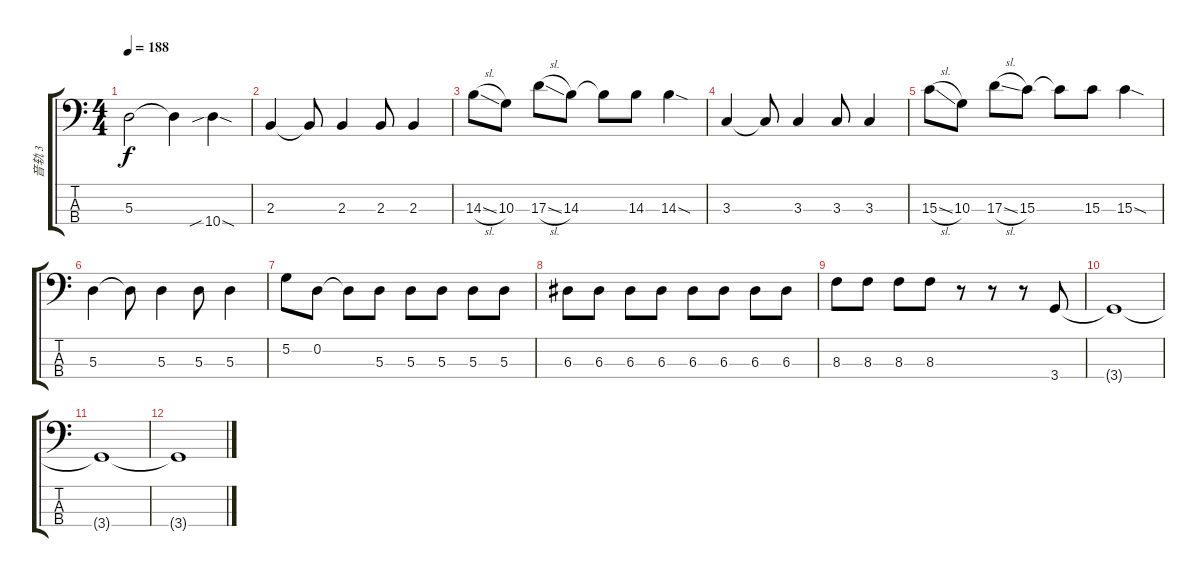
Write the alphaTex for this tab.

\track ("音轨 3" "音轨 3") {instrument electricbassfinger}
\staff {score tabs}
\tuning (G2 D2 A1 E1) {hide}
\ts (4 4)
\tempo 188
\clef f4
\ks c
5.3.2{dy f} 5.3{t}.4 10.4{sib sod}.4 |
2.3.4 2.3{t}.8 2.3.4 2.3.8 2.3.4 |
14.3{sl}.8 10.3.8 17.3{sl}.8 14.3.8 14.3{t}.8 14.3.8 14.3{sod}.4 |
3.3.4 3.3{t}.8 3.3.4 3.3.8 3.3.4 |
15.3{sl}.8 10.3.8 17.3{sl}.8 15.3.8 15.3{t}.8 15.3.8 15.3{sod}.4 |
5.3.4 5.3{t}.8 5.3.4 5.3.8 5.3.4 |
5.2.8 0.2.8 0.2{t}.8 5.3.8 5.3.8 5.3.8 5.3.8 5.3.8 |
6.3.8 6.3.8 6.3.8 6.3.8 6.3.8 6.3.8 6.3.8 6.3.8 |
8.3.8 8.3.8 8.3.8 8.3.8 r.8 r.8 r.8 3.4.8 |
3.4{t}.1 |
3.4{t}.1 |
3.4{t}.1
